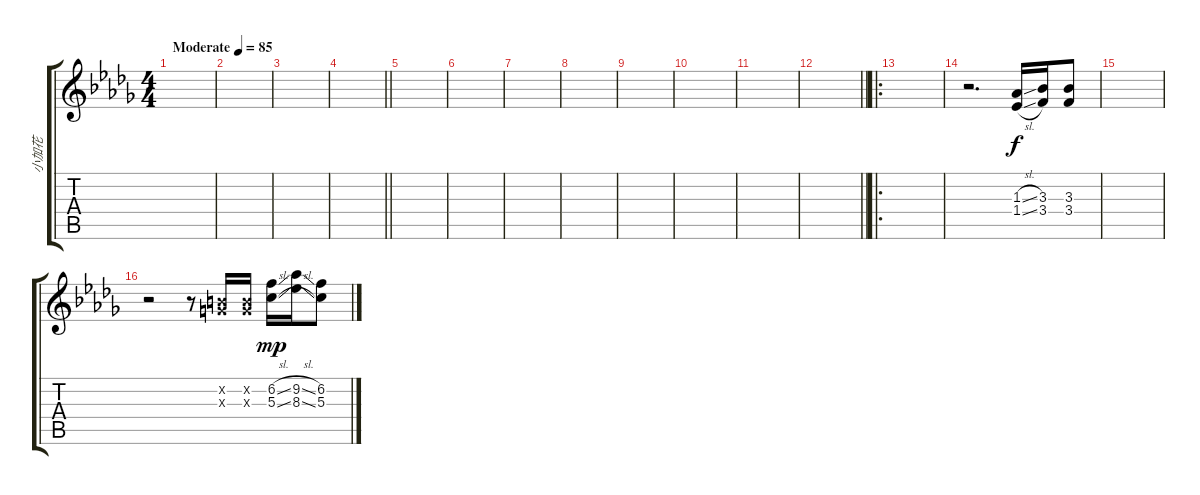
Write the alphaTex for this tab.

\track ("小加花" "小加花") {instrument acousticguitarsteel}
\staff {score tabs}
\tuning (E4 B3 G3 D3 A2 E2) {hide}
\ts (4 4)
\tempo (85 "Moderate")
\clef g2
\ks db
|
|
|
\barLineRight lightlight
|
|
|
|
|
|
|
|
\barLineRight lightlight
|
\ro
|
r.2{d} (1.3{sl} 1.4{sl}).16 (3.3 3.4).16 (3.3 3.4).8{txt ""} |
|
r.2 r.8 (0.2{x} 0.3{x}).16{dy f} (0.2{x} 0.3{x}).16 (6.2{sl} 5.3{sl}).16{dy mp} (9.2{sl} 8.3{sl}).16 (6.2 5.3).8
